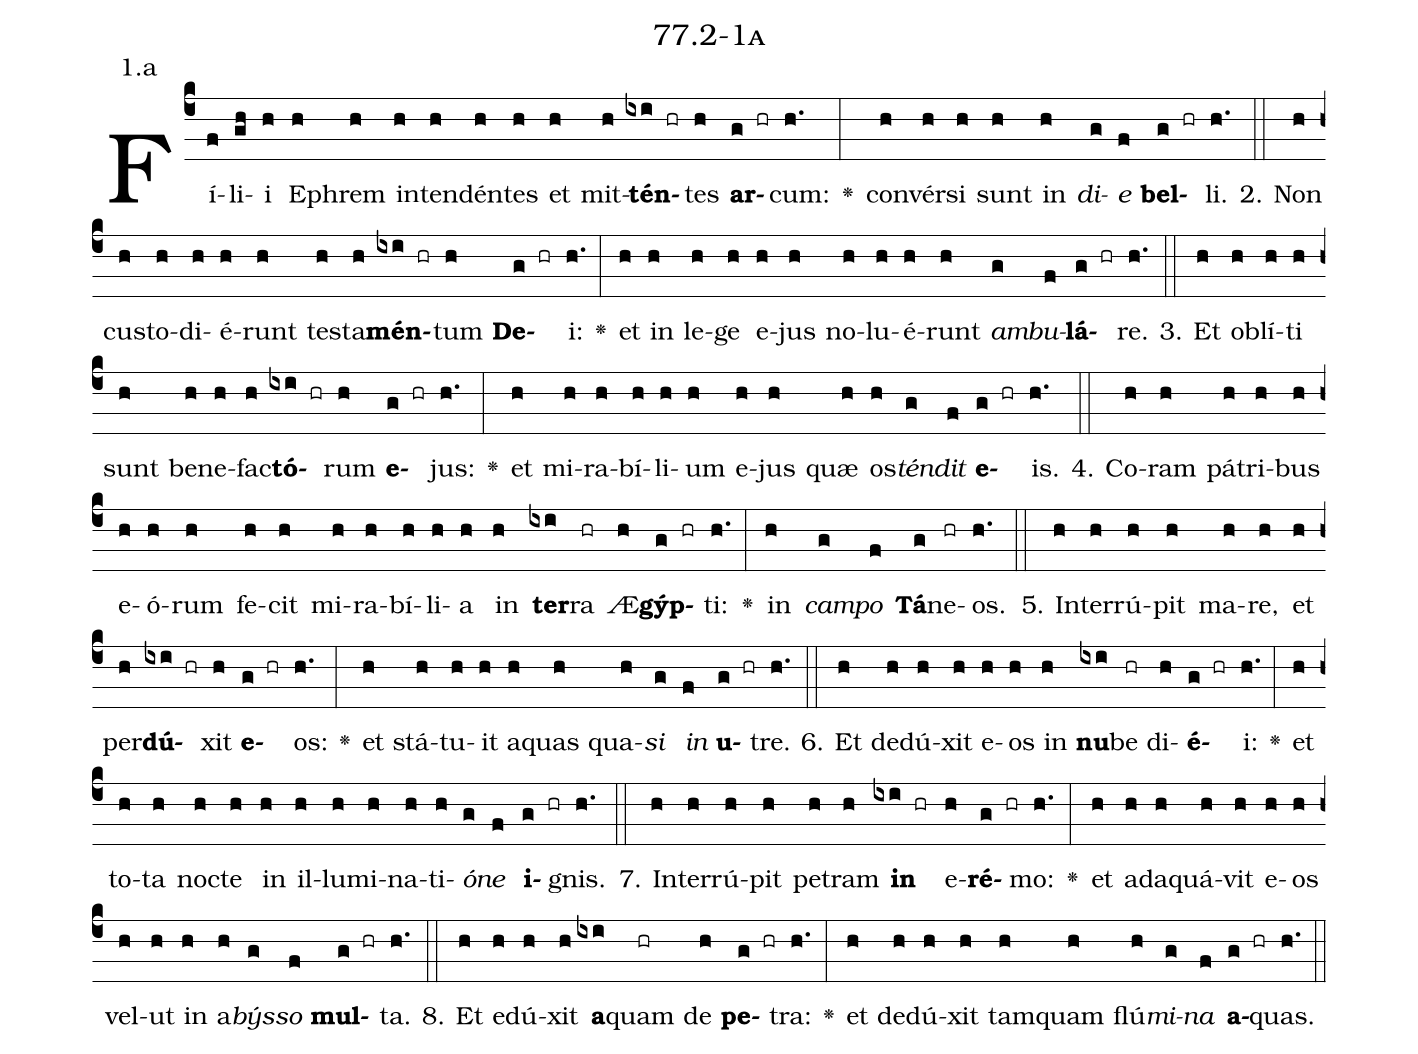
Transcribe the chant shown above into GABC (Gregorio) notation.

name: 77.2-1a;
annotation: 1.a;
%%
(c4)Fí(f)li(gh)i(h) E(h)phrem(h) in(h)ten(h)dén(h)tes(h) et(h) mit(h)<b>tén</b>(ixi hr)tes(h) <b>ar</b>(g hr)cum:(h.) <v>\greheightstar</v>(:) con(h)vér(h)si(h) sunt(h) in(h) <i>di</i>(g)<i>e</i>(f) <b>bel</b>(g hr)li.(h.) (::)
2. Non(h) cus(h)to(h)di(h)é(h)runt(h) tes(h)ta(h)<b>mén</b>(ixi hr)tum(h) <b>De</b>(g hr)i:(h.) <v>\greheightstar</v>(:) et(h) in(h) le(h)ge(h) e(h)jus(h) no(h)lu(h)é(h)runt(h) <i>am</i>(g)<i>bu</i>(f)<b>lá</b>(g hr)re.(h.) (::)
3. Et(h) ob(h)lí(h)ti(h) sunt(h) be(h)ne(h)fac(h)<b>tó</b>(ixi hr)rum(h) <b>e</b>(g hr)jus:(h.) <v>\greheightstar</v>(:) et(h) mi(h)ra(h)bí(h)li(h)um(h) e(h)jus(h) quæ(h) os(h)<i>tén</i>(g)<i>dit</i>(f) <b>e</b>(g hr)is.(h.) (::)
4. Co(h)ram(h) pá(h)tri(h)bus(h) e(h)ó(h)rum(h) fe(h)cit(h) mi(h)ra(h)bí(h)li(h)a(h) in(h) <b>ter</b>(ixi)ra(hr) Æ(h)<b>gýp</b>(g hr)ti:(h.) <v>\greheightstar</v>(:) in(h) <i>cam</i>(g)<i>po</i>(f) <b>Tá</b>(g)ne(hr)os.(h.) (::)
5. In(h)ter(h)rú(h)pit(h) ma(h)re,(h) et(h) per(h)<b>dú</b>(ixi hr)xit(h) <b>e</b>(g hr)os:(h.) <v>\greheightstar</v>(:) et(h) stá(h)tu(h)it(h) a(h)quas(h) qua(h)<i>si</i>(g) <i>in</i>(f) <b>u</b>(g hr)tre.(h.) (::)
6. Et(h) de(h)dú(h)xit(h) e(h)os(h) in(h) <b>nu</b>(ixi)be(hr) di(h)<b>é</b>(g hr)i:(h.) <v>\greheightstar</v>(:) et(h) to(h)ta(h) noc(h)te(h) in(h) il(h)lu(h)mi(h)na(h)ti(h)<i>ó</i>(g)<i>ne</i>(f) <b>i</b>(g hr)gnis.(h.) (::)
7. In(h)ter(h)rú(h)pit(h) pe(h)tram(h) <b>in</b>(ixi hr) e(h)<b>ré</b>(g hr)mo:(h.) <v>\greheightstar</v>(:) et(h) ad(h)a(h)quá(h)vit(h) e(h)os(h) vel(h)ut(h) in(h) a(h)<i>býs</i>(g)<i>so</i>(f) <b>mul</b>(g hr)ta.(h.) (::)
8. Et(h) e(h)dú(h)xit(h) <b>a</b>(ixi)quam(hr) de(h) <b>pe</b>(g hr)tra:(h.) <v>\greheightstar</v>(:) et(h) de(h)dú(h)xit(h) tam(h)quam(h) flú(h)<i>mi</i>(g)<i>na</i>(f) <b>a</b>(g hr)quas.(h.) (::)
